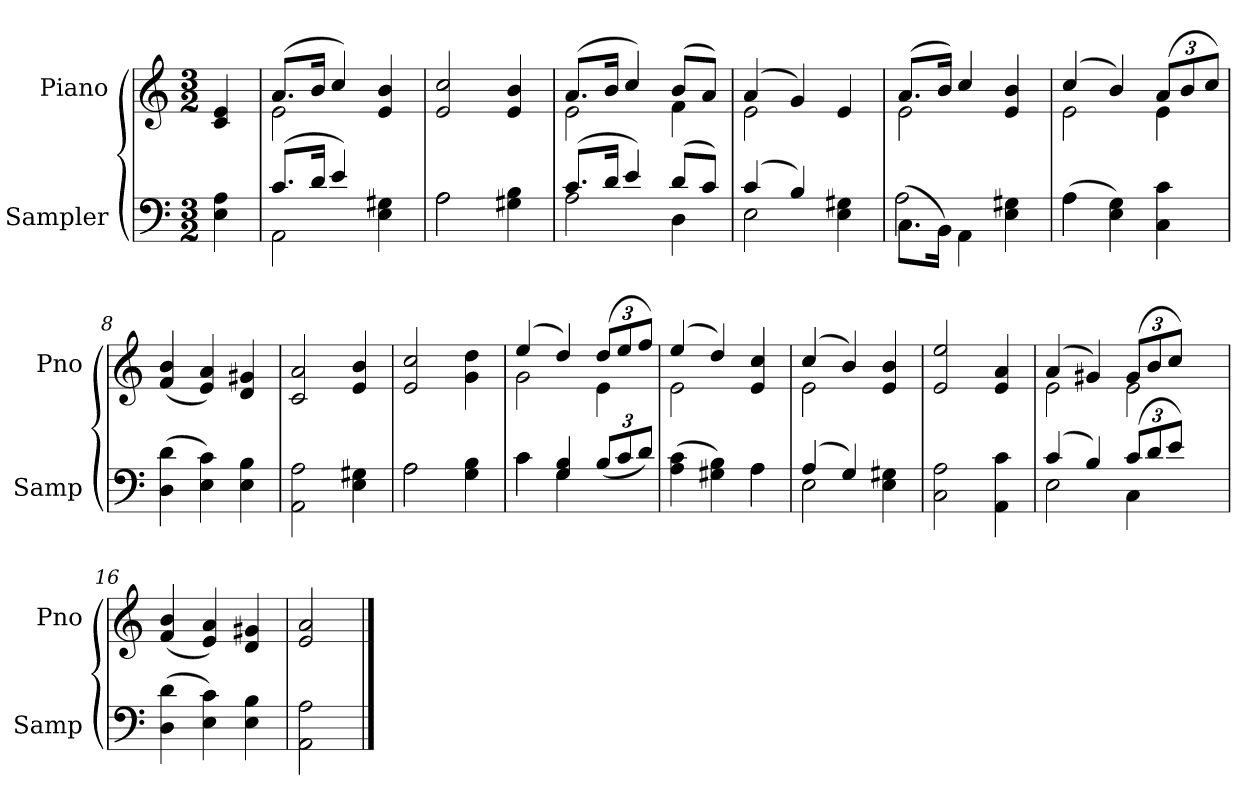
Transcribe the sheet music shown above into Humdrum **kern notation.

**kern	**kern
*part2	*part1
*staff2	*staff1
*I"Sampler	*I"Piano
*I'Samp	*I'Pno
*clefF4	*clefG2
*M3/2	*M3/2
=1	=1
4E 4A	4c 4e
=2	=2
*^	*^
(8.c/L	2AA	(8.a/L	2e
16d/Jk	.	16b/Jk	.
4e/)	.	4cc/)	.
4E 4G#X	4ryy	4e 4b	4ryy
*	*	*v	*v
=3	=3	=3
2A\	2A	2e 2cc
4G#X 4B	4ryy	4e 4b
=4	=4	=4
*	*	*^
(8.c/L	2A	(8.a/L	2e
16d/Jk	.	16b/Jk	.
4e/)	.	4cc/)	.
(8d/L	4D	(8b/L	4f
8c/J)	.	8a/J)	.
=5	=5	=5	=5
(4c/	2E	(4a/	2e
4B/)	.	4g/)	.
4E 4G#X	4ryy	4e	4ryy
=6	=6	=6	=6
(8.C\L	2A	(8.a/L	2e
16BB\Jk)	.	16b/Jk)	.
4AA\	.	4cc/	.
4E 4G#X	4ryy	4e 4b	4ryy
=7	=7	=7	=7
(4A\	4A	(4cc/	2e
4E 4G)	2ryy	4b/)	.
4C 4c	.	(12a/L	4e
.	.	12b/	.
.	.	12cc/J)	.
*v	*v	*	*
*	*v	*v
=8	=8
(4D 4d	(4f 4b
4E 4c)	4e 4a)
4E 4B	4d 4g#X
=9	=9
2AA 2A	2c 2a
4E 4G#X	4e 4b
=10	=10
*^	*
2A\	2A	2e 2cc
4G 4B	4ryy	4g 4dd
=11	=11	=11
*	*	*^
4c\	4c	(4ee/	2g
4G 4B	4G	4dd/)	.
(12B/L	4ryy	(12dd/L	4e
12c/	.	12ee/	.
12d/J)	.	12ff/J)	.
=12	=12	=12	=12
(4A 4c	2ryy	(4ee/	2e
4G#X 4B)	.	4dd/)	.
4A\	4A	4e 4cc	4ryy
=13	=13	=13	=13
(4A/	2E	(4cc/	2e
4G/)	.	4b/)	.
4E 4G#X	4ryy	4e 4b	4ryy
*v	*v	*	*
*	*v	*v
=14	=14
2C 2A	2e 2ee
4AA 4c	4e 4a
=15	=15
*^	*^
(4c/	2E	(4a/	2e
4B/)	.	4g#X/)	.
(12c/L	4C	(12g#/L	2e
12d/	.	12b/	.
12e/J)	.	12cc/J)	.
4ryy	4ryy	4ryy	.
*v	*v	*	*
*	*v	*v
=16	=16
(4D 4d	(4f 4b
4E 4c)	4e 4a)
4E 4B	4d 4g#X
=17	=17
2AA 2A	2e 2a
==	==
*-	*-
